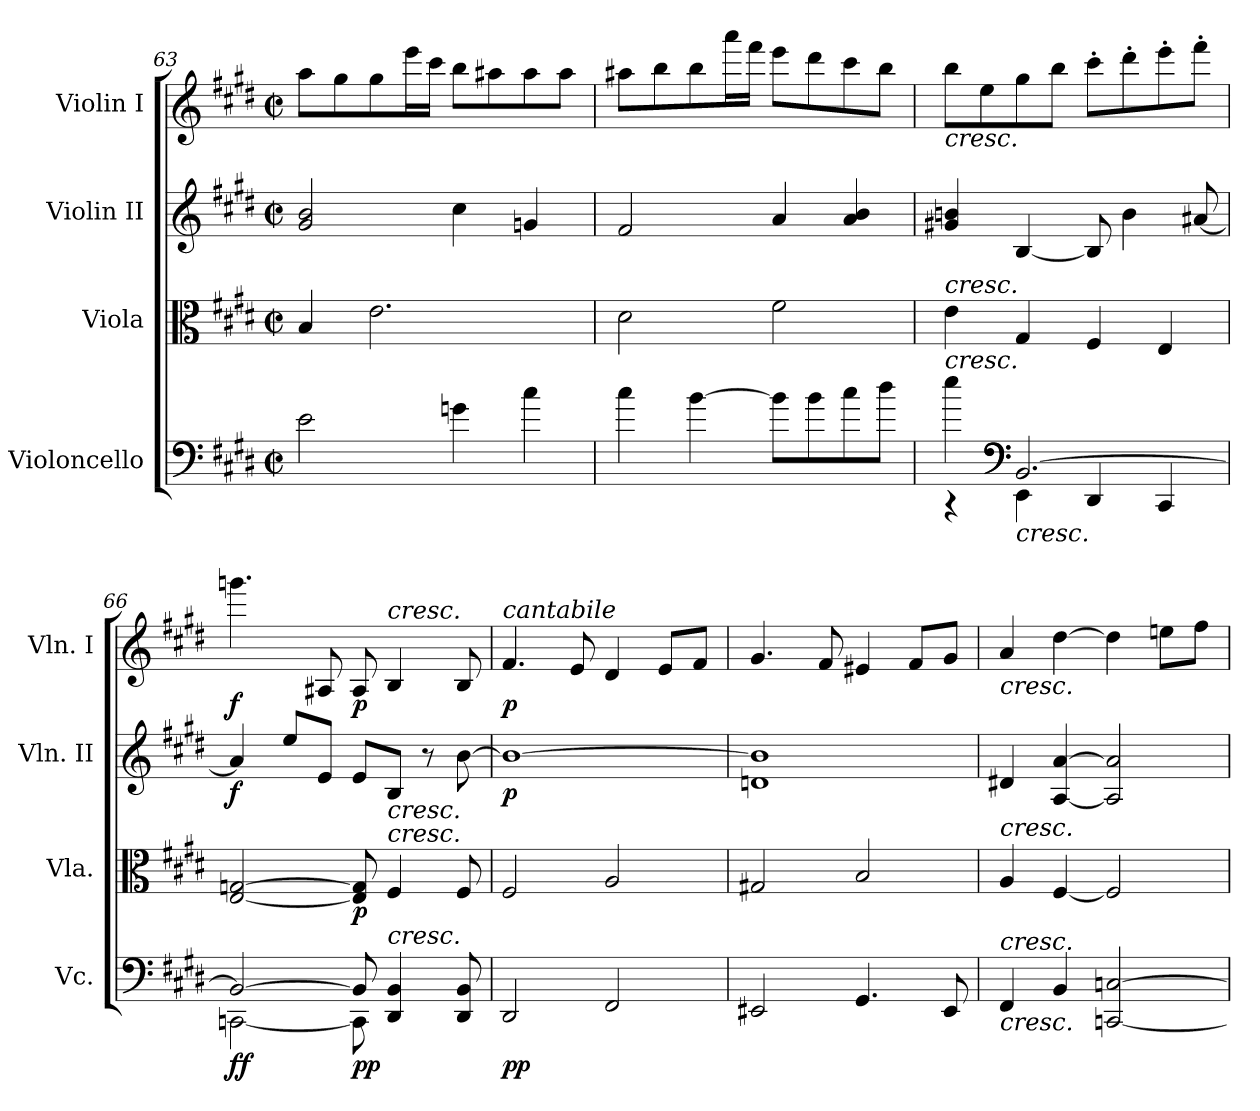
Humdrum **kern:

**kern	**dynam	**kern	**dynam	**kern	**dynam	**kern	**dynam
*part4	*part4	*part3	*part3	*part2	*part2	*part1	*part1
*staff4	*staff4	*staff3	*staff3	*staff2	*staff2	*staff1	*staff1
*I"Violoncello	*	*I"Viola	*	*I"Violin II	*	*I"Violin I	*
*I'Vc.	*	*I'Vla.	*	*I'Vln. II	*	*I'Vln. I	*
*clefF4	*	*clefC3	*	*clefG2	*	*clefG2	*
*k[f#c#g#d#]	*	*k[f#c#g#d#]	*	*k[f#c#g#d#]	*	*k[f#c#g#d#]	*
*E:	*	*E:	*	*E:	*	*E:	*
*M2/2	*	*M2/2	*	*M2/2	*	*M2/2	*
*met(c|)	*	*met(c|)	*	*met(c|)	*	*met(c|)	*
=63	=63	=63	=63	=63	=63	=63	=63
2e\	.	4B/	.	2g#/ 2b/	.	8aa\L	.
.	.	.	.	.	.	8gg#\	.
.	.	2.e\	.	.	.	8gg#\	.
.	.	.	.	.	.	16eee\L	.
.	.	.	.	.	.	16ccc#\JJ	.
4gn\	.	.	.	4cc#\	.	8bb\L	.
.	.	.	.	.	.	8aa#X\	.
4cc#\	.	.	.	4gn/	.	8aa#\	.
.	.	.	.	.	.	8aa#\J	.
=64	=64	=64	=64	=64	=64	=64	=64
4cc#\	.	2d#\	.	2f#/	.	8aa#X\L	.
.	.	.	.	.	.	8bb\	.
[4b\	.	.	.	.	.	8bb\	.
.	.	.	.	.	.	16aaa\L	.
.	.	.	.	.	.	16fff#\JJ	.
8b\L]	.	2f#\	.	4a/	.	8eee\L	.
8b\	.	.	.	.	.	8ddd#\	.
8cc#\	.	.	.	4a/ 4b/	.	8ccc#\	.
8dd#\J	.	.	.	.	.	8bb\J	.
=65	=65	=65	=65	=65	=65	=65	=65
*^	*	*	*	*	*	*	*
!	!	!	!	!	!	!	!LO:TX:b:i:t=cresc.	!
!	!	!	!LO:TX:a:i:t=cresc.	!	!	!	!	!
!	!	!	!LO:TX:b:i:t=cresc.	!	!	!	!	!
4ee\	4r	.	4e\	.	4g#X/ 4bn/	.	8bb\L	.
*clefF4	*	*	*	*	*	*	*	*
.	.	.	.	.	.	.	8ee\	.
!LO:TX:b:i:t=cresc.	!	!	!	!	!	!	!	!
[2.BB/	4EE\	.	4G#/	.	[4B/	.	8gg#\	.
.	.	.	.	.	.	.	8bb\J	.
.	4DD#/	.	4F#/	.	8B/]	.	8ccc#'\L	.
.	.	.	.	.	4b\	.	8ddd#'\	.
.	4CC#/	.	4E/	.	.	.	8eee'\	.
.	.	.	.	.	[8a#X/	.	8fff#'\J	.
=66	=66	=66	=66	=66	=66	=66	=66	=66
!	!	!LO:DY:b	!	!	!	!	!	!
!	!	!LO:DY:n=1:b	!	!	!	!LO:DY:b	!	!LO:DY:b
2BB/_	[2CCn\	f f	[2E/ [2Gn/	.	4a#/]	f	4.gggn\	f
.	.	.	.	.	8ee/L	.	.	.
.	.	.	.	.	8e/J	.	8A#X/	.
!	!	!LO:DY:n=2:b	!	!	!	!	!	!
!	!	!LO:DY:n=3:b	!	!LO:DY:b	!	!	!	!LO:DY:b
8BB/]	8CC\]	p p	8E/] 8G/]	p	8e/L	.	8A#/	p
!	!	!	!	!	!	!	!LO:TX:a:i:t=cresc.	!
!	!	!	!LO:TX:a:i:t=cresc.	!	!	!	!	!
!	!	!	!LO:TX:a:i:t=cresc.	!	!	!	!	!
!LO:TX:a:i:t=cresc.	!	!	!	!	!	!	!	!
4DD#/ 4BB/	4.ryy	.	4F#/	.	8B/J	.	4B/	.
.	.	.	.	.	8r	.	.	.
8DD#/ 8BB/	.	.	8F#/	.	[8b\	.	8B/	.
*v	*v	*	*	*	*	*	*	*
=67	=67	=67	=67	=67	=67	=67	=67
!	!	!	!	!	!	!LO:TX:a:i:t=cantabile	!
!	!LO:DY:b	!	!	!	!	!	!
!	!LO:DY:n=1:b	!	!	!	!LO:DY:b	!	!LO:DY:b
2DD#/	p p	2F#/	.	1b_	p	4.f#/	p
.	.	.	.	.	.	8e/	.
2FF#/	.	2A/	.	.	.	4d#/	.
.	.	.	.	.	.	8e/L	.
.	.	.	.	.	.	8f#/J	.
=68	=68	=68	=68	=68	=68	=68	=68
*	*	*	*	*^	*	*	*
2EE#X/	.	2G#X/	.	1b]	1dn	.	4.g#/	.
.	.	.	.	.	.	.	8f#/	.
4.GG#/	.	2B/	.	.	.	.	4e#X/	.
.	.	.	.	.	.	.	8f#/L	.
8EE#/	.	.	.	.	.	.	8g#/J	.
*	*	*	*	*v	*v	*	*	*
=69	=69	=69	=69	=69	=69	=69	=69
!	!	!	!	!	!	!LO:TX:b:i:t=cresc.	!
!	!	!LO:TX:a:i:t=cresc.	!	!	!	!	!
!LO:TX:b:i:t=cresc.	!	!	!	!	!	!	!
!LO:TX:a:i:t=cresc.	!	!	!	!	!	!	!
4FF#/	.	4A/	.	4d#X/	.	4a/	.
4BB/	.	[4F#/	.	[4A/ [4a/	.	[4dd#\	.
[2CCn/ [2Cn/	.	2F#/]	.	2A/] 2a/]	.	4dd#\]	.
.	.	.	.	.	.	8een\L	.
.	.	.	.	.	.	8ff#\J	.
=	=	=	=	=	=	=	=
*-	*-	*-	*-	*-	*-	*-	*-
